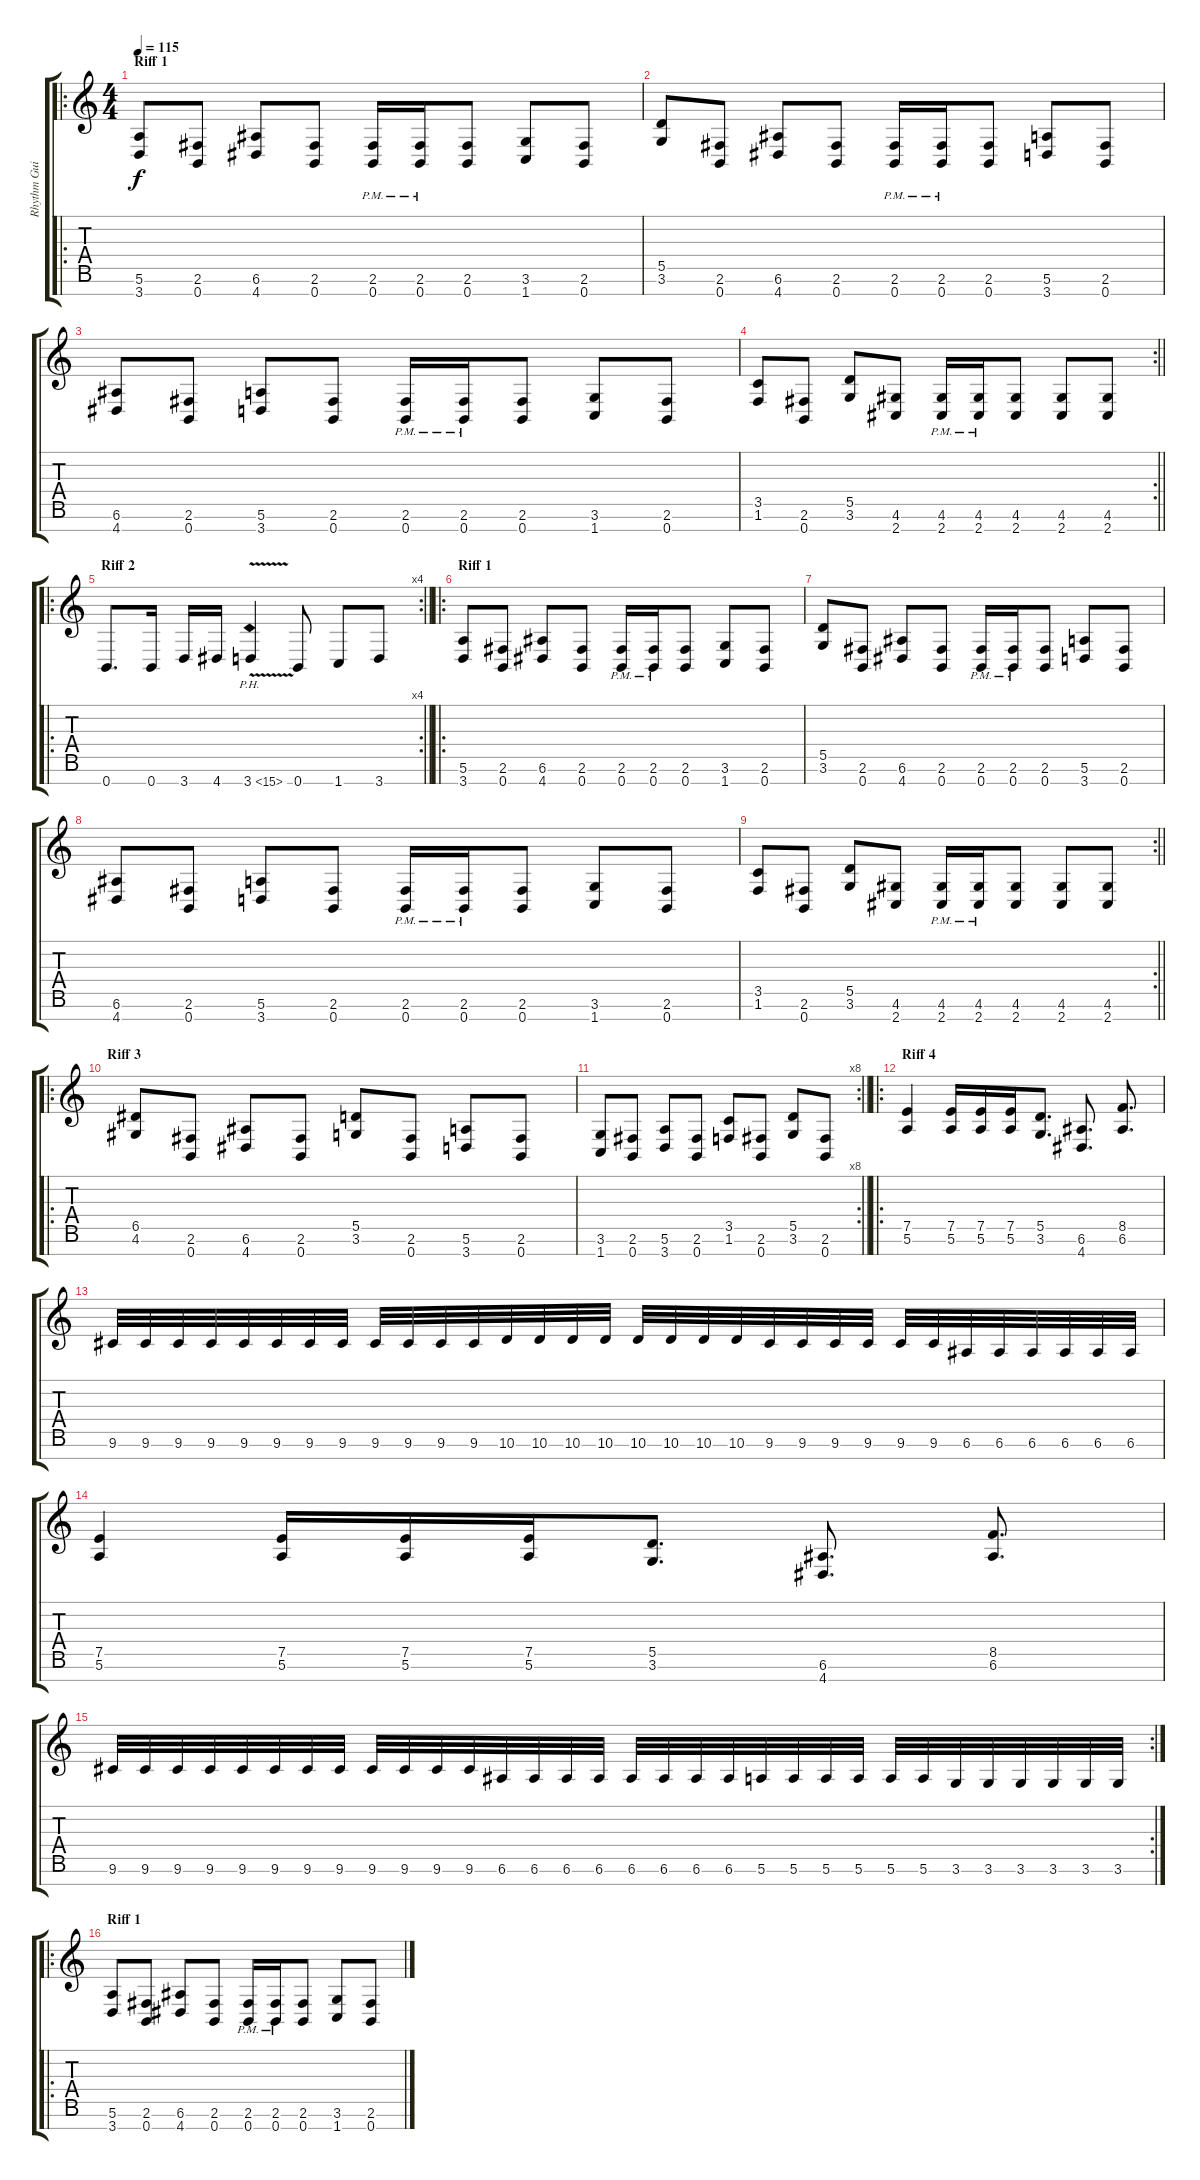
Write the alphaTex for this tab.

\track ("Rhythm Guitar R" "Rhythm Gui") {instrument overdrivenguitar}
\staff {score tabs}
\tuning (E4 B3 G3 D3 A2 E2 B1) {hide}
\ro
\ts (4 4)
\section ("" "Riff 1")
\tempo 115
\clef g2
\ks c
(5.6 3.7).8{dy f instrument overdrivenguitar} (2.6 0.7).8 (6.6 4.7).8 (2.6 0.7).8 (2.6{pm} 0.7{pm}).16 (2.6{pm} 0.7{pm}).16 (2.6 0.7).8 (3.6 1.7).8 (2.6 0.7).8 |
(5.5 3.6).8 (2.6 0.7).8 (6.6 4.7).8 (2.6 0.7).8 (2.6{pm} 0.7{pm}).16 (2.6{pm} 0.7{pm}).16 (2.6 0.7).8 (5.6 3.7).8 (2.6 0.7).8 |
(6.6 4.7).8 (2.6 0.7).8 (5.6 3.7).8 (2.6 0.7).8 (2.6{pm} 0.7{pm}).16 (2.6{pm} 0.7{pm}).16 (2.6 0.7).8 (3.6 1.7).8 (2.6 0.7).8 |
\rc 2
\barLineRight lightlight
(3.5 1.6).8 (2.6 0.7).8 (5.5 3.6).8 (4.6 2.7).8 (4.6{pm} 2.7{pm}).16 (4.6{pm} 2.7{pm}).16 (4.6 2.7).8 (4.6 2.7).8 (4.6 2.7).8 |
\ro
\rc 4
\section ("" "Riff 2")
\barLineRight lightlight
0.7.8{d} 0.7.16 3.7.16 4.7.16 3.7{ph 12 v}.4 0.7.8 1.7.8 3.7.8 |
\ro
\section ("" "Riff 1")
(5.6 3.7).8 (2.6 0.7).8 (6.6 4.7).8 (2.6 0.7).8 (2.6{pm} 0.7{pm}).16 (2.6{pm} 0.7{pm}).16 (2.6 0.7).8 (3.6 1.7).8 (2.6 0.7).8 |
(5.5 3.6).8 (2.6 0.7).8 (6.6 4.7).8 (2.6 0.7).8 (2.6{pm} 0.7{pm}).16 (2.6{pm} 0.7{pm}).16 (2.6 0.7).8 (5.6 3.7).8 (2.6 0.7).8 |
(6.6 4.7).8 (2.6 0.7).8 (5.6 3.7).8 (2.6 0.7).8 (2.6{pm} 0.7{pm}).16 (2.6{pm} 0.7{pm}).16 (2.6 0.7).8 (3.6 1.7).8 (2.6 0.7).8 |
\rc 2
\barLineRight lightlight
(3.5 1.6).8 (2.6 0.7).8 (5.5 3.6).8 (4.6 2.7).8 (4.6{pm} 2.7{pm}).16 (4.6{pm} 2.7{pm}).16 (4.6 2.7).8 (4.6 2.7).8 (4.6 2.7).8 |
\ro
\section ("" "Riff 3")
(6.5 4.6).8 (2.6 0.7).8 (6.6 4.7).8 (2.6 0.7).8 (5.5 3.6).8 (2.6 0.7).8 (5.6 3.7).8 (2.6 0.7).8 |
\rc 8
\barLineRight lightlight
(3.6 1.7).8 (2.6 0.7).8 (5.6 3.7).8 (2.6 0.7).8 (3.5 1.6).8 (2.6 0.7).8 (5.5 3.6).8 (2.6 0.7).8 |
\ro
\section ("" "Riff 4")
(7.5 5.6).4 (7.5 5.6).16 (7.5 5.6).16 (7.5 5.6).16 (5.5 3.6).8{d} (6.6 4.7).8{d} (8.5 6.6).8{d} |
9.6.32 9.6.32 9.6.32 9.6.32 9.6.32 9.6.32 9.6.32 9.6.32 9.6.32 9.6.32 9.6.32 9.6.32 10.6.32 10.6.32 10.6.32 10.6.32 10.6.32 10.6.32 10.6.32 10.6.32 9.6.32 9.6.32 9.6.32 9.6.32 9.6.32 9.6.32 6.6.32 6.6.32 6.6.32 6.6.32 6.6.32 6.6.32 |
(7.5 5.6).4 (7.5 5.6).16 (7.5 5.6).16 (7.5 5.6).16 (5.5 3.6).8{d} (6.6 4.7).8{d} (8.5 6.6).8{d} |
\rc 2
9.6.32 9.6.32 9.6.32 9.6.32 9.6.32 9.6.32 9.6.32 9.6.32 9.6.32 9.6.32 9.6.32 9.6.32 6.6.32 6.6.32 6.6.32 6.6.32 6.6.32 6.6.32 6.6.32 6.6.32 5.6.32 5.6.32 5.6.32 5.6.32 5.6.32 5.6.32 3.6.32 3.6.32 3.6.32 3.6.32 3.6.32 3.6.32 |
\ro
\section ("" "Riff 1")
(5.6 3.7).8 (2.6 0.7).8 (6.6 4.7).8 (2.6 0.7).8 (2.6{pm} 0.7{pm}).16 (2.6{pm} 0.7{pm}).16 (2.6 0.7).8 (3.6 1.7).8 (2.6 0.7).8
